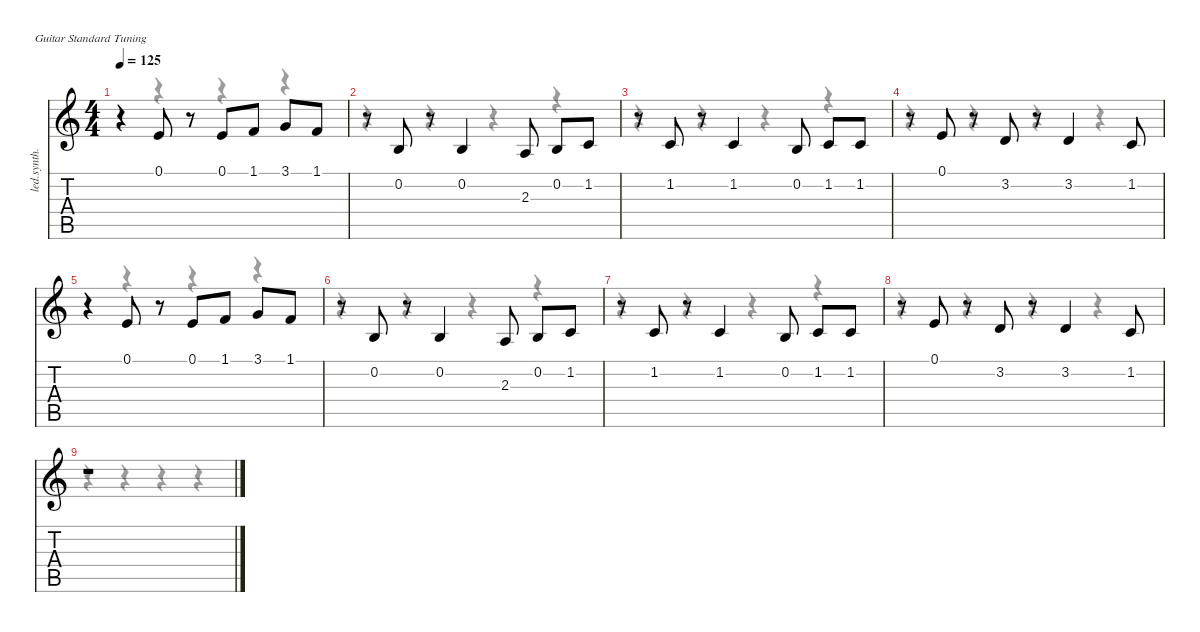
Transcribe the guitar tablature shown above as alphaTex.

\defaultSystemsLayout 4
\hideDynamics
\bracketExtendMode nobrackets
\otherSystemsTrackNameOrientation horizontal
\track ("Vocal" "led.synth.") {instrument lead6voice}
\staff {score tabs}
\tuning (E4 B3 G3 D3 A2 E2)
\voice
\ts (4 4)
\tempo 125
\clef g2
\ks c
r.4{dy f} 0.1.8 r.8 0.1.8 1.1.8 3.1.8 1.1.8 |
r.8 0.2.8 r.8 0.2.4 2.3.8 0.2.8 1.2.8 |
r.8 1.2.8 r.8 1.2.4 0.2.8 1.2.8 1.2.8 |
r.8 0.1.8 r.8 3.2.8 r.8 3.2.4 1.2.8 |
r.4 0.1.8 r.8 0.1.8 1.1.8 3.1.8 1.1.8 |
r.8 0.2.8 r.8 0.2.4 2.3.8 0.2.8 1.2.8 |
r.8 1.2.8 r.8 1.2.4 0.2.8 1.2.8 1.2.8 |
r.8 0.1.8 r.8 3.2.8 r.8 3.2.4 1.2.8 |
r.1
\voice
\clef g2
\ottava regular
\simile none
\ks c
r.4{dy mf} r.4 r.4 r.4 |
r.4 r.4 r.4 r.4 |
r.4 r.4 r.4 r.4 |
r.4 r.4 r.4 r.4 |
r.4 r.4 r.4 r.4 |
r.4 r.4 r.4 r.4 |
r.4 r.4 r.4 r.4 |
r.4 r.4 r.4 r.4 |
r.4 r.4 r.4 r.4
